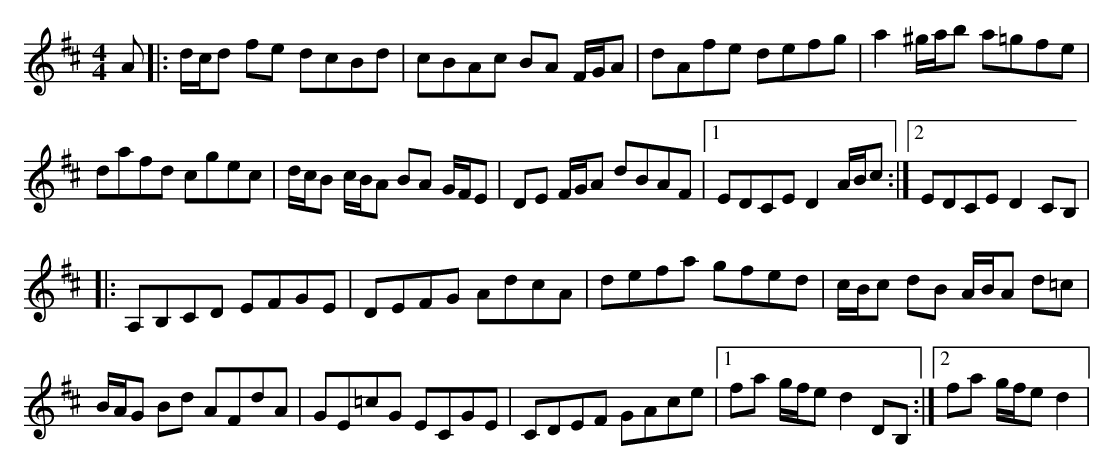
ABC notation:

X:1
M:4/4
K:D
A|:d/c/d fe dcBd|cBAc BA F/G/A|dAfe defg|a2 ^g/a/b a=gfe|
dafd cgec|d/c/B c/B/A BA G/F/E|DE F/G/A dBAF|1 EDCE D2 A/B/c:|2 EDCE D2 CB,|
|:A,B,CD EFGE|DEFG AdcA|defa gfed|c/B/c dB A/B/A d=c|
B/A/G Bd AFdA|GE=cG ECGE|CDEF GAce|1 fa g/f/e d2 DB,:|2 fa g/f/e d2|
